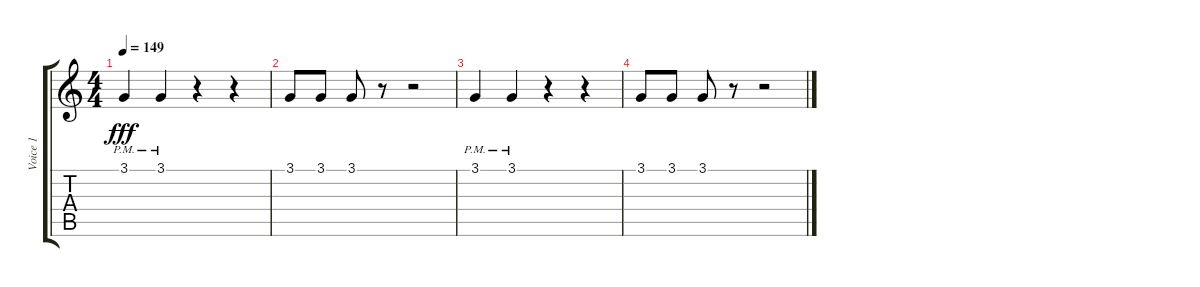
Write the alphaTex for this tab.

\track ("Voice 1" "Voice 1") {instrument choiraahs}
\staff {score tabs}
\tuning (E4 B3 G3 D3 A2 E2) {hide}
\ts (4 4)
\tempo 149
\clef g2
\ks c
3.1{pm}.4{dy fff} 3.1{pm}.4 r.4 r.4 |
3.1.8 3.1.8 3.1.8 r.8 r.2 |
3.1{pm}.4 3.1{pm}.4 r.4 r.4 |
3.1.8 3.1.8 3.1.8 r.8 r.2
